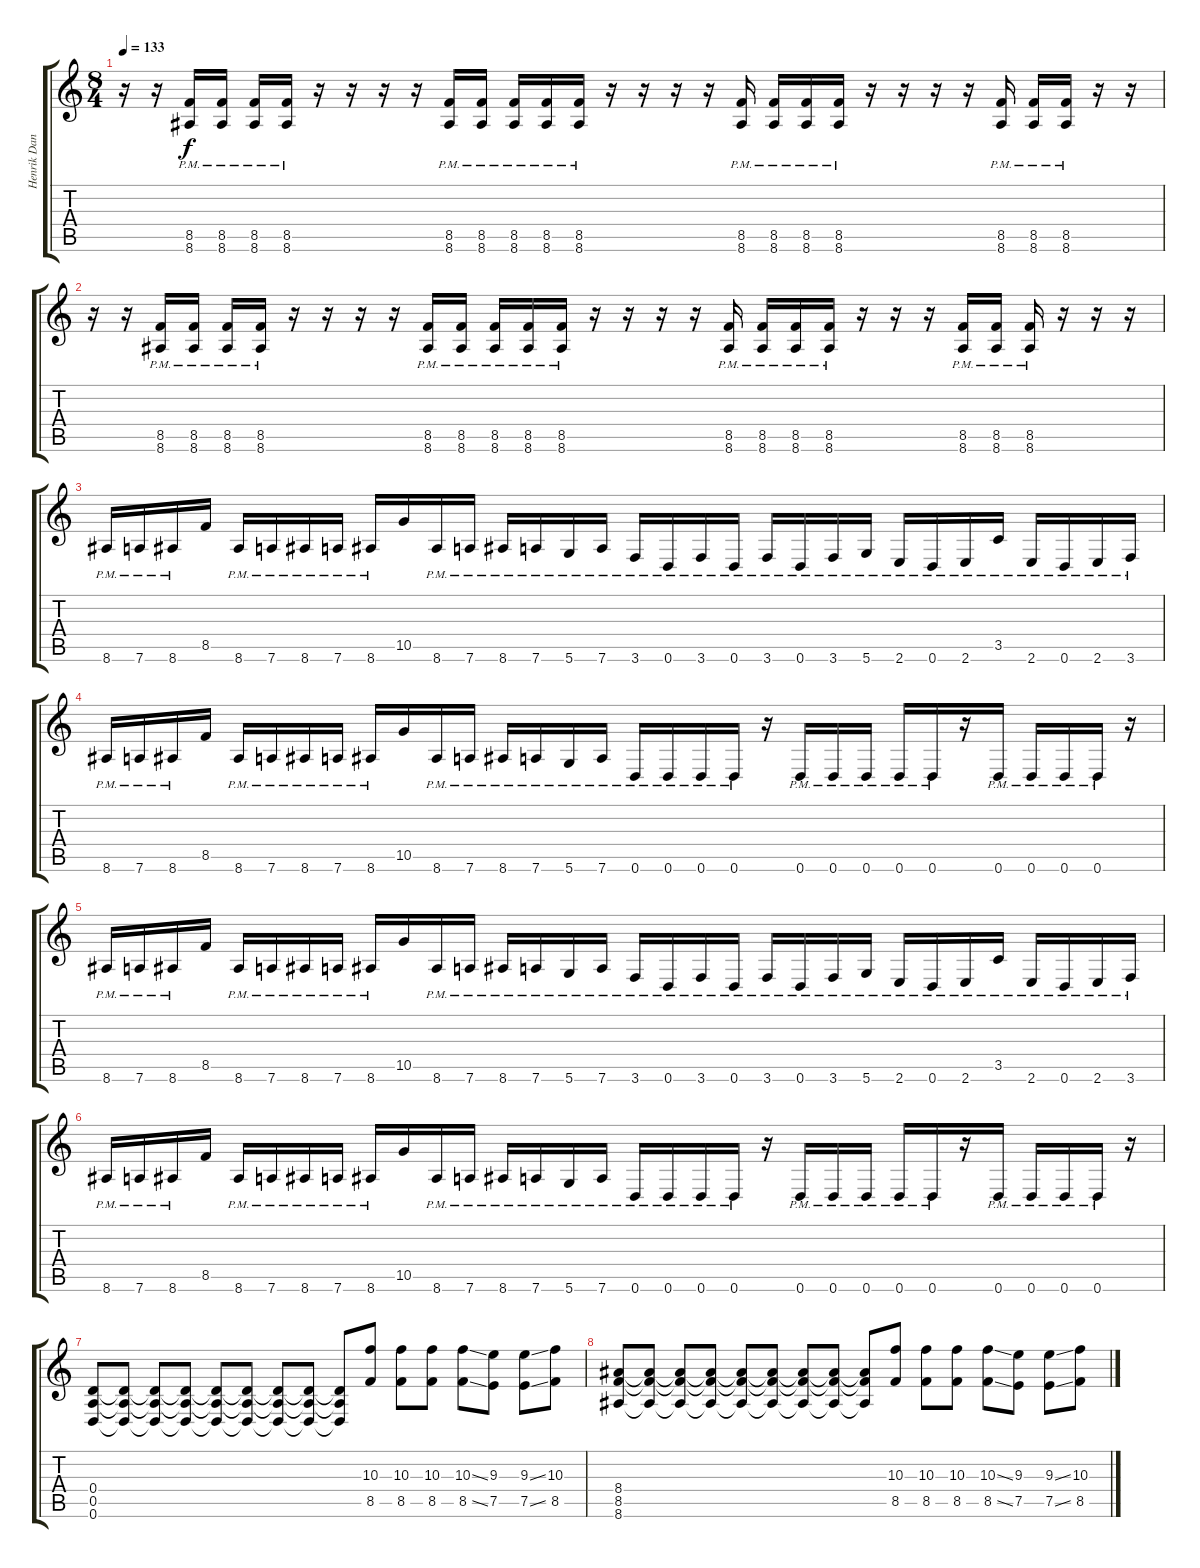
\track ("Henrik Danhage" "Henrik Dan") {instrument distortionguitar}
\staff {score tabs}
\tuning (E4 B3 G3 D3 A2 D2) {hide}
\ts (8 4)
\tempo 133
\clef g2
\ks c
r.16{dy f instrument distortionguitar} r.16 (8.5{pm} 8.6{pm}).16 (8.5{pm} 8.6{pm}).16 (8.5{pm} 8.6{pm}).16 (8.5{pm} 8.6{pm}).16 r.16 r.16 r.16 r.16 (8.5{pm} 8.6{pm}).16 (8.5{pm} 8.6{pm}).16 (8.5{pm} 8.6{pm}).16 (8.5{pm} 8.6{pm}).16 (8.5{pm} 8.6{pm}).16 r.16 r.16 r.16 r.16 (8.5{pm} 8.6{pm}).16 (8.5{pm} 8.6{pm}).16 (8.5{pm} 8.6{pm}).16 (8.5{pm} 8.6{pm}).16 r.16 r.16 r.16 r.16 (8.5{pm} 8.6{pm}).16 (8.5{pm} 8.6{pm}).16 (8.5{pm} 8.6{pm}).16 r.16 r.16 |
r.16 r.16 (8.5{pm} 8.6{pm}).16 (8.5{pm} 8.6{pm}).16 (8.5{pm} 8.6{pm}).16 (8.5{pm} 8.6{pm}).16 r.16 r.16 r.16 r.16 (8.5{pm} 8.6{pm}).16 (8.5{pm} 8.6{pm}).16 (8.5{pm} 8.6{pm}).16 (8.5{pm} 8.6{pm}).16 (8.5{pm} 8.6{pm}).16 r.16 r.16 r.16 r.16 (8.5{pm} 8.6{pm}).16 (8.5{pm} 8.6{pm}).16 (8.5{pm} 8.6{pm}).16 (8.5{pm} 8.6{pm}).16 r.16 r.16 r.16 (8.5{pm} 8.6{pm}).16 (8.5{pm} 8.6{pm}).16 (8.5{pm} 8.6{pm}).16 r.16 r.16 r.16 |
8.6{pm}.16 7.6{pm}.16 8.6{pm}.16 8.5.16 8.6{pm}.16 7.6{pm}.16 8.6{pm}.16 7.6{pm}.16 8.6{pm}.16 10.5.16 8.6{pm}.16 7.6{pm}.16 8.6{pm}.16 7.6{pm}.16 5.6{pm}.16 7.6{pm}.16 3.6{pm}.16 0.6{pm}.16 3.6{pm}.16 0.6{pm}.16 3.6{pm}.16 0.6{pm}.16 3.6{pm}.16 5.6{pm}.16 2.6{pm}.16 0.6{pm}.16 2.6{pm}.16 3.5{pm}.16 2.6{pm}.16 0.6{pm}.16 2.6{pm}.16 3.6{pm}.16 |
8.6{pm}.16 7.6{pm}.16 8.6{pm}.16 8.5.16 8.6{pm}.16 7.6{pm}.16 8.6{pm}.16 7.6{pm}.16 8.6{pm}.16 10.5.16 8.6{pm}.16 7.6{pm}.16 8.6{pm}.16 7.6{pm}.16 5.6{pm}.16 7.6{pm}.16 0.6{pm}.16 0.6{pm}.16 0.6{pm}.16 0.6{pm}.16 r.16 0.6{pm}.16 0.6{pm}.16 0.6{pm}.16 0.6{pm}.16 0.6{pm}.16 r.16 0.6{pm}.16 0.6{pm}.16 0.6{pm}.16 0.6{pm}.16 r.16 |
8.6{pm}.16 7.6{pm}.16 8.6{pm}.16 8.5.16 8.6{pm}.16 7.6{pm}.16 8.6{pm}.16 7.6{pm}.16 8.6{pm}.16 10.5.16 8.6{pm}.16 7.6{pm}.16 8.6{pm}.16 7.6{pm}.16 5.6{pm}.16 7.6{pm}.16 3.6{pm}.16 0.6{pm}.16 3.6{pm}.16 0.6{pm}.16 3.6{pm}.16 0.6{pm}.16 3.6{pm}.16 5.6{pm}.16 2.6{pm}.16 0.6{pm}.16 2.6{pm}.16 3.5{pm}.16 2.6{pm}.16 0.6{pm}.16 2.6{pm}.16 3.6{pm}.16 |
8.6{pm}.16 7.6{pm}.16 8.6{pm}.16 8.5.16 8.6{pm}.16 7.6{pm}.16 8.6{pm}.16 7.6{pm}.16 8.6{pm}.16 10.5.16 8.6{pm}.16 7.6{pm}.16 8.6{pm}.16 7.6{pm}.16 5.6{pm}.16 7.6{pm}.16 0.6{pm}.16 0.6{pm}.16 0.6{pm}.16 0.6{pm}.16 r.16 0.6{pm}.16 0.6{pm}.16 0.6{pm}.16 0.6{pm}.16 0.6{pm}.16 r.16 0.6{pm}.16 0.6{pm}.16 0.6{pm}.16 0.6{pm}.16 r.16 |
(0.4 0.5 0.6).8 (0.4{t} 0.5{t} 0.6{t}).8 (0.4{t} 0.5{t} 0.6{t}).8 (0.4{t} 0.5{t} 0.6{t}).8 (0.4{t} 0.5{t} 0.6{t}).8 (0.4{t} 0.5{t} 0.6{t}).8 (0.4{t} 0.5{t} 0.6{t}).8 (0.4{t} 0.5{t} 0.6{t}).8 (0.4{t} 0.5{t} 0.6{t}).8 (10.3 8.5).8 (10.3 8.5).8 (10.3 8.5).8 (10.3{ss} 8.5{ss}).8 (9.3 7.5).8 (9.3{ss} 7.5{ss}).8 (10.3 8.5).8 |
(8.4 8.5 8.6).8 (8.4{t} 8.5{t} 8.6{t}).8 (8.4{t} 8.5{t} 8.6{t}).8 (8.4{t} 8.5{t} 8.6{t}).8 (8.4{t} 8.5{t} 8.6{t}).8 (8.4{t} 8.5{t} 8.6{t}).8 (8.4{t} 8.5{t} 8.6{t}).8 (8.4{t} 8.5{t} 8.6{t}).8 (8.4{t} 8.5{t} 8.6{t}).8 (10.3 8.5).8 (10.3 8.5).8 (10.3 8.5).8 (10.3{ss} 8.5{ss}).8 (9.3 7.5).8 (9.3{ss} 7.5{ss}).8 (10.3 8.5).8
